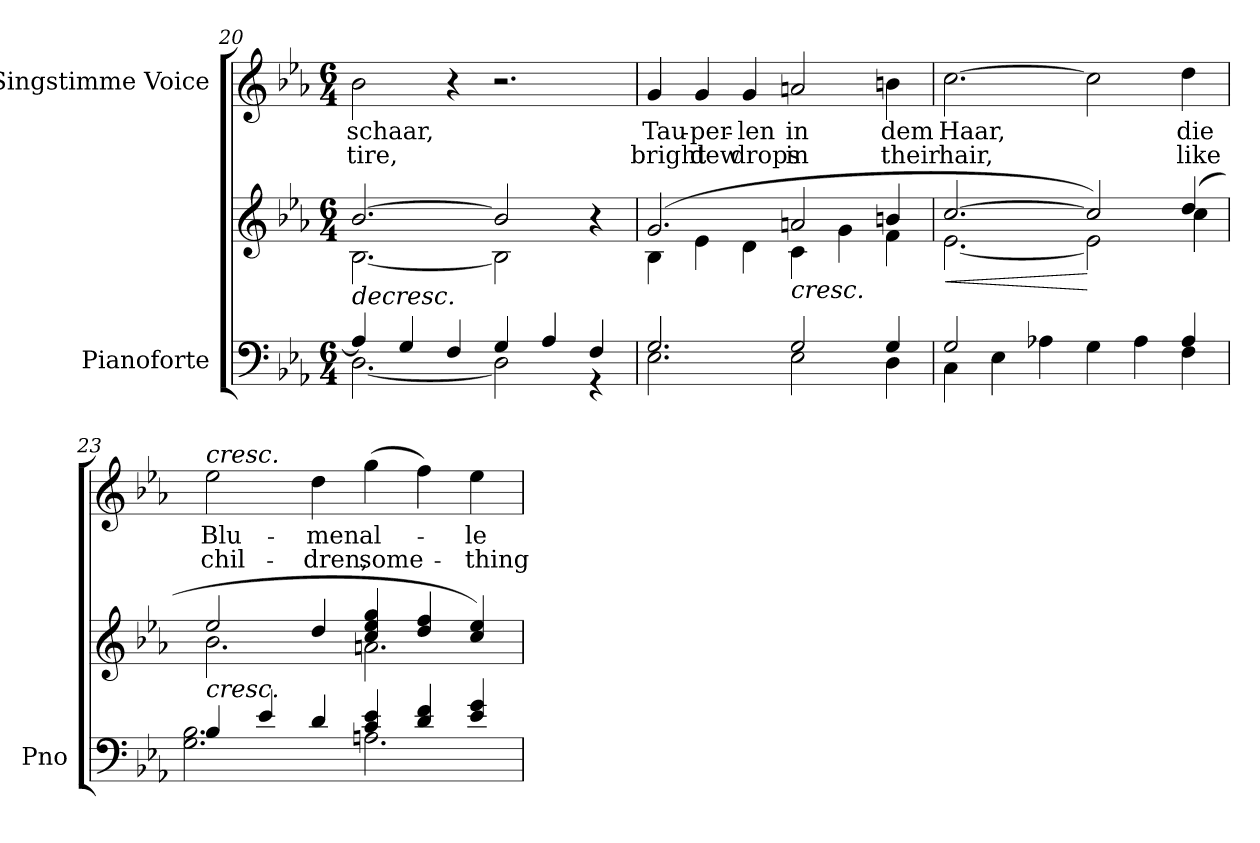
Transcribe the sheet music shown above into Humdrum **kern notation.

**kern	**kern	**dynam	**kern	**text	**text
*part2	*part2	*part2	*part1	*part1	*part1
*staff3	*staff2	*staff2/3	*staff1	*staff1	*staff1
*I"Pianoforte	*	*	*I"Singstimme Voice	*	*
*I'Pno	*	*	*	*	*
*clefF4	*clefG2	*	*clefG2	*	*
*k[b-e-a-]	*k[b-e-a-]	*	*k[b-e-a-]	*	*
*M6/4	*M6/4	*	*M6/4	*	*
=20	=20	=20	=20	=20	=20
*^	*	*	*	*	*
!	!	!	!LO:HP:b	!	!LO:LY:b	!LO:LY:b
*	*	*^	*	*	*	*
4A-/]	[2.D\	[2.b-/	[2.B-\	>	2b-\	-schaar,	-tire,
4G/	.	.	.	.	.	.	.
4F/	.	.	.	.	4r	.	.
4G/	2D\]	2b-/]	2B-\]	.	2.r	.	.
4A-/	.	.	.	.	.	.	.
4F/	4r	4r	4ryy	.	.	.	.
=21	=21	=21	=21	=21	=21	=21	=21
!	!	!	!	!	!	!LO:LY:b	!LO:LY:b
2.G/	2.E-\	(2.g/	4B-\	.	4g/	Tau-	bright
!	!	!	!	!	!	!LO:LY:b	!LO:LY:b
.	.	.	4e-\	.	4g/	-per-	dew
!	!	!	!	!	!	!LO:LY:b	!LO:LY:b
.	.	.	4d\	.	4g/	-len	drops
!	!	!	!	!LO:HP:b	!	!LO:LY:b	!LO:LY:b
2G/	2E-\	2an/	4c\	<	2an/	in	in
.	.	.	4g\	.	.	.	.
!	!	!	!	!	!	!LO:LY:b	!LO:LY:b
4G/	4D\	4bn/	4f\	.	4bn\	dem	their
*v	*v	*	*	*	*	*	*
*	*v	*v	*	*	*	*
.	.	]	.	.	.
=22	=22	=22	=22	=22	=22
*^	*	*	*	*	*
!	!	!	!LO:HP:b	!	!LO:LY:b	!LO:LY:b
*	*	*^	*	*	*	*
4C\	2G/	[2.cc/	[2.e-\	<	[2.cc\	Haar,	hair,
4E-\	.	.	.	.	.	.	.
4A-X\	2.ryy	.	.	.	.	.	.
4G\	.	2cc/])	2e-\]	[	2cc\]	.	.
4A-\	.	.	.	.	.	.	.
!	!	!	!	!	!	!LO:LY:b	!LO:LY:b
4F\	4A-/	(4dd/	4cc\	[	4dd\	die	like
=23	=23	=23	=23	=23	=23	=23	=23
!	!	!	!	!	!LO:TX:a:i:t=cresc.	!	!
!	!	!LO:TX:b:i:t=cresc.	!	!	!	!	!
!	!	!	!	!	!	!LO:LY:b	!LO:LY:b
4B-/	2.G\ 2.B-\	2ee-/	2.b-\	.	2ee-\	Blu-	chil-
4e-/	.	.	.	.	.	.	.
!	!	!	!	!	!	!LO:LY:b	!LO:LY:b
4d/	.	4dd/	.	.	4dd\	-men	-dren,
!	!	!	!	!	!	!LO:LY:b	!LO:LY:b
4c/ 4e-/	2.An\	4cc/ 4ee-/ 4gg/	2.an\	.	(4gg\	al-	some-
4d/ 4f/	.	4dd/ 4ff/	.	.	4ff\)	.	.
!	!	!	!	!	!	!LO:LY:b	!LO:LY:b
4e-/ 4g/	.	4cc/ 4ee-/)	.	.	4ee-\	-le	-thing
*v	*v	*	*	*	*	*	*
*	*v	*v	*	*	*	*
=	=	=	=	=	=
*-	*-	*-	*-	*-	*-
